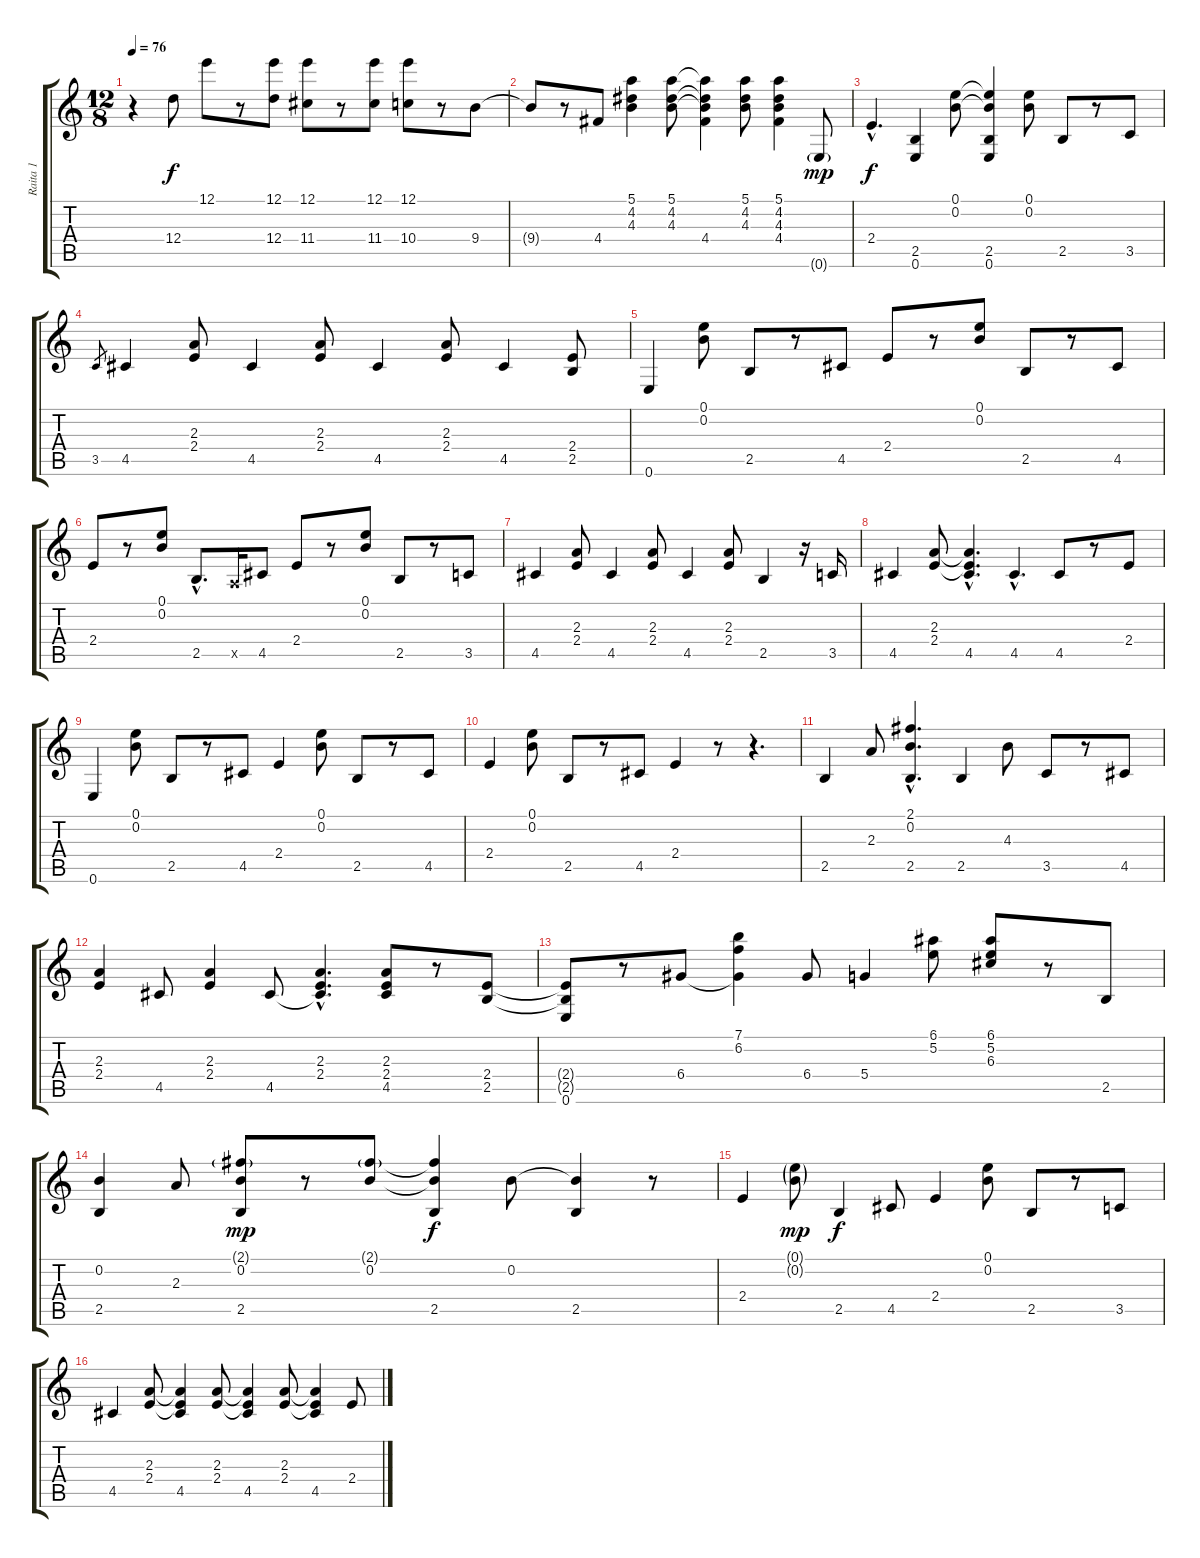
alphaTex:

\track ("Raita 1" "Raita 1") {instrument acousticguitarsteel}
\staff {score tabs}
\tuning (E4 B3 G3 D3 A2 E2) {hide}
\ts (12 8)
\tempo 76
\clef g2
\ks c
r.4{dy f instrument acousticguitarsteel} 12.4.8 12.1.8 r.8 (12.1 12.4).8 (12.1 11.4).8 r.8 (12.1 11.4).8 (12.1 10.4).8 r.8 9.4.8 |
9.4{t}.8 r.8 4.4.8 (5.1 4.2 4.3).4 (5.1 4.2 4.3).8 (5.1{t} 4.2{t} 4.3{t} 4.4).4 (5.1 4.2 4.3).8 (5.1 4.2 4.3 4.4).4 0.6{g}.8{dy mp} |
2.4{hac}.4{d dy f} (2.5 0.6).4 (0.1 0.2).8 (0.1{t} 0.2{t} 2.5 0.6).4 (0.1 0.2).8 2.5.8 r.8 3.5.8 |
3.5.8{gr} 4.5.4 (2.3 2.4).8 4.5.4 (2.3 2.4).8 4.5.4 (2.3 2.4).8 4.5.4 (2.4 2.5).8 |
0.6.4 (0.1 0.2).8 2.5.8 r.8 4.5.8 2.4.8 r.8 (0.1 0.2).8 2.5.8 r.8 4.5.8 |
2.4.8 r.8 (0.1 0.2).8 2.5{hac}.8{d} 0.5{x}.16 4.5.8 2.4.8 r.8 (0.1 0.2).8 2.5.8 r.8 3.5.8 |
4.5.4 (2.3 2.4).8 4.5.4 (2.3 2.4).8 4.5.4 (2.3 2.4).8 2.5.4 r.16 3.5.16 |
4.5.4 (2.3 2.4).8 (2.3{hac t} 2.4{hac t} 4.5{hac}).4{d} 4.5{hac}.4{d} 4.5.8 r.8 2.4.8 |
0.6.4 (0.1 0.2).8 2.5.8 r.8 4.5.8 2.4.4 (0.1 0.2).8 2.5.8 r.8 4.5.8 |
2.4.4 (0.1 0.2).8 2.5.8 r.8 4.5.8 2.4.4 r.8 r.4{d} |
2.5.4 2.3.8 (2.1{hac} 0.2{hac} 2.5{hac}).4{d} 2.5.4 4.3.8 3.5.8 r.8 4.5.8 |
(2.3 2.4).4 4.5.8 (2.3 2.4).4 4.5.8 (2.3{hac} 2.4{hac} 4.5{hac t}).4{d} (2.3 2.4 4.5).8 r.8 (2.4 2.5).8 |
(2.4{t} 2.5{t} 0.6).8 r.8 6.4.8 (7.1 6.2 6.4{t}).4 6.4.8 5.4.4 (6.1 5.2).8 (6.1 5.2 6.3).8 r.8 2.5.8 |
(0.2 2.5).4 2.3.8 (2.1{g} 0.2 2.5).8{dy mp} r.8 (2.1{g} 0.2).8 (2.1{t} 0.2{t} 2.5).4{dy f} 0.2.8 (0.2{t} 2.5).4 r.8 |
2.4.4 (0.1{g} 0.2{g}).8{dy mp} 2.5.4{dy f} 4.5.8 2.4.4 (0.1 0.2).8 2.5.8 r.8 3.5.8 |
4.5.4 (2.3 2.4).8 (2.3{t} 2.4{t} 4.5).4 (2.3 2.4).8 (2.3{t} 2.4{t} 4.5).4 (2.3 2.4).8 (2.3{t} 2.4{t} 4.5).4 2.4.8
